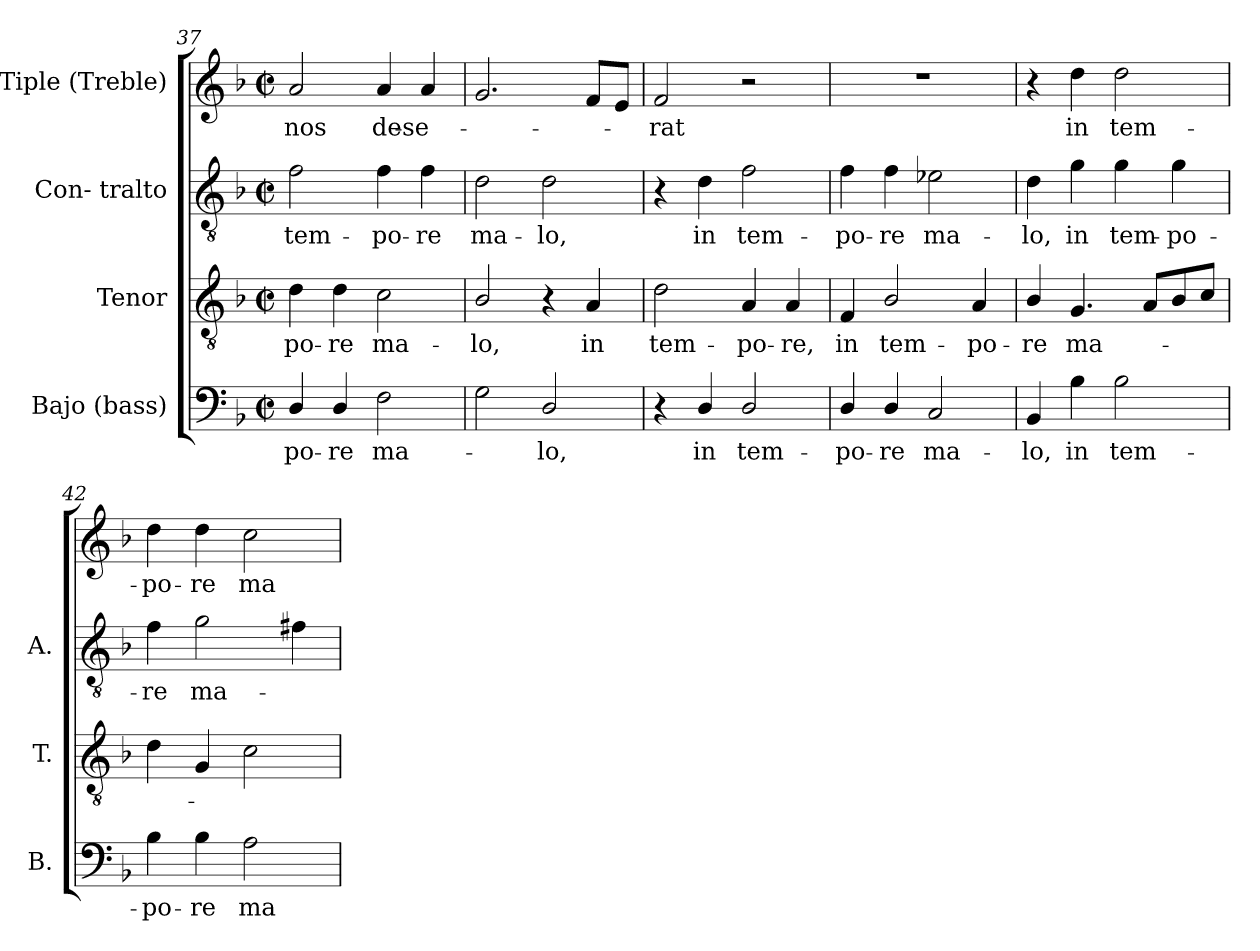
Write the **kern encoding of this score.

**kern	**text	**kern	**text	**kern	**text	**kern	**text
*part4	*part4	*part3	*part3	*part2	*part2	*part1	*part1
*staff4	*staff4	*staff3	*staff3	*staff2	*staff2	*staff1	*staff1
*I"Bajo (bass)	*	*I"Tenor	*	*I"Con- tralto	*	*I"Tiple (Treble)	*
*I'B.	*	*I'T.	*	*I'A.	*	*	*
*clefF4	*	*clefGv2	*	*clefGv2	*	*clefG2	*
*	*	*ITrd7c12	*	*ITrd7c12	*	*	*
*k[b-]	*	*k[b-]	*	*k[b-]	*	*k[b-]	*
*F:	*	*F:	*	*F:	*	*F:	*
*M2/2	*	*M2/2	*	*M2/2	*	*M2/2	*
*met(c|)	*	*met(c|)	*	*met(c|)	*	*met(c|)	*
=37	=37	=37	=37	=37	=37	=37	=37
!	!LO:LY:b:color=#000000	!	!	!	!	!	!
!	!	!	!LO:LY:b:color=#000000	!	!	!	!
!	!	!	!	!	!LO:LY:b:color=#000000	!	!
!	!	!	!	!	!	!	!LO:LY:b:color=#000000
4Di/	-po-	4Di\	-po-	2Fi\	tem-	2ai/	nos
!	!LO:LY:b:color=#000000	!	!	!	!	!	!
!	!	!	!LO:LY:b:color=#000000	!	!	!	!
4Di/	-re	4Di\	-re	.	.	.	.
!	!LO:LY:b:color=#000000	!	!	!	!	!	!
!	!	!	!LO:LY:b:color=#000000	!	!	!	!
!	!	!	!	!	!LO:LY:b:color=#000000	!	!
!	!	!	!	!	!	!	!LO:LY:b:color=#000000
2Fi\	ma-	2Ci\	ma-	4Fi\	-po-	4ai/	de-
!	!	!	!	!	!LO:LY:b:color=#000000	!	!
!	!	!	!	!	!	!	!LO:LY:b:color=#000000
.	.	.	.	4Fi\	-re	4ai/	-se-
=38	=38	=38	=38	=38	=38	=38	=38
!	!	!	!LO:LY:b:color=#000000	!	!	!	!
!	!	!	!	!	!LO:LY:b:color=#000000	!	!
2Gi\	.	2BB-i/	-lo,	2Di\	ma-	2.gi/	.
!	!LO:LY:b:color=#000000	!	!	!	!	!	!
!	!	!	!	!	!LO:LY:b:color=#000000	!	!
2Di/	-lo,	4r	.	2Di\	-lo,	.	.
!	!	!	!LO:LY:b:color=#000000	!	!	!	!
.	.	4AAi/	in	.	.	8fi/L	.
.	.	.	.	.	.	8ei/J	.
=39	=39	=39	=39	=39	=39	=39	=39
!	!	!	!LO:LY:b:color=#000000	!	!	!	!
!	!	!	!	!	!	!	!LO:LY:b:color=#000000
4r	.	2Di\	tem-	4r	.	2fi/	-rat
!	!LO:LY:b:color=#000000	!	!	!	!	!	!
!	!	!	!	!	!LO:LY:b:color=#000000	!	!
4Di/	in	.	.	4Di\	in	.	.
!	!LO:LY:b:color=#000000	!	!	!	!	!	!
!	!	!	!LO:LY:b:color=#000000	!	!	!	!
!	!	!	!	!	!LO:LY:b:color=#000000	!	!
2Di/	tem-	4AAi/	-po-	2Fi\	tem-	2r	.
!	!	!	!LO:LY:b:color=#000000	!	!	!	!
.	.	4AAi/	-re,	.	.	.	.
=40	=40	=40	=40	=40	=40	=40	=40
!	!LO:LY:b:color=#000000	!	!	!	!	!	!
!	!	!	!LO:LY:b:color=#000000	!	!	!	!
!	!	!	!	!	!LO:LY:b:color=#000000	!	!
4Di/	-po-	4FFi/	in	4Fi\	-po-	1r	.
!	!LO:LY:b:color=#000000	!	!	!	!	!	!
!	!	!	!LO:LY:b:color=#000000	!	!	!	!
!	!	!	!	!	!LO:LY:b:color=#000000	!	!
4Di/	-re	2BB-i/	tem-	4Fi\	-re	.	.
!	!LO:LY:b:color=#000000	!	!	!	!	!	!
!	!	!	!	!	!LO:LY:b:color=#000000	!	!
2Ci/	ma-	.	.	2E-Xi\	ma-	.	.
!	!	!	!LO:LY:b:color=#000000	!	!	!	!
.	.	4AAi/	-po-	.	.	.	.
=41	=41	=41	=41	=41	=41	=41	=41
!	!LO:LY:b:color=#000000	!	!	!	!	!	!
!	!	!	!LO:LY:b:color=#000000	!	!	!	!
!	!	!	!	!	!LO:LY:b:color=#000000	!	!
4BB-i/	-lo,	4BB-i/	-re	4Di\	-lo,	4r	.
!	!LO:LY:b:color=#000000	!	!	!	!	!	!
!	!	!	!LO:LY:b:color=#000000	!	!	!	!
!	!	!	!	!	!LO:LY:b:color=#000000	!	!
!	!	!	!	!	!	!	!LO:LY:b:color=#000000
4B-i\	in	4.GGi/	ma-	4Gi\	in	4ddi\	in
!	!LO:LY:b:color=#000000	!	!	!	!	!	!
!	!	!	!	!	!LO:LY:b:color=#000000	!	!
!	!	!	!	!	!	!	!LO:LY:b:color=#000000
2B-i\	tem-	.	.	4Gi\	tem-	2ddi\	tem-
.	.	8AAi/L	.	.	.	.	.
!	!	!	!	!	!LO:LY:b:color=#000000	!	!
.	.	8BB-i/	.	4Gi\	-po-	.	.
.	.	8Ci/J	.	.	.	.	.
!!LO:PB:g=z
=42	=42	=42	=42	=42	=42	=42	=42
!	!LO:LY:b:color=#000000	!	!	!	!	!	!
!	!	!	!	!	!LO:LY:b:color=#000000	!	!
!	!	!	!	!	!	!	!LO:LY:b:color=#000000
4B-i\	-po-	4Di\	.	4Fi\	-re	4ddi\	-po-
!	!LO:LY:b:color=#000000	!	!	!	!	!	!
!	!	!	!	!	!LO:LY:b:color=#000000	!	!
!	!	!	!	!	!	!	!LO:LY:b:color=#000000
4B-i\	-re	4GGi/	.	2Gi\	ma-	4ddi\	-re
!	!LO:LY:b:color=#000000	!	!	!	!	!	!
!	!	!	!	!	!	!	!LO:LY:b:color=#000000
2Ai\	ma-	2Ci\	.	.	.	2cci\	ma-
.	.	.	.	4F#Xi\	.	.	.
=	=	=	=	=	=	=	=
*-	*-	*-	*-	*-	*-	*-	*-
